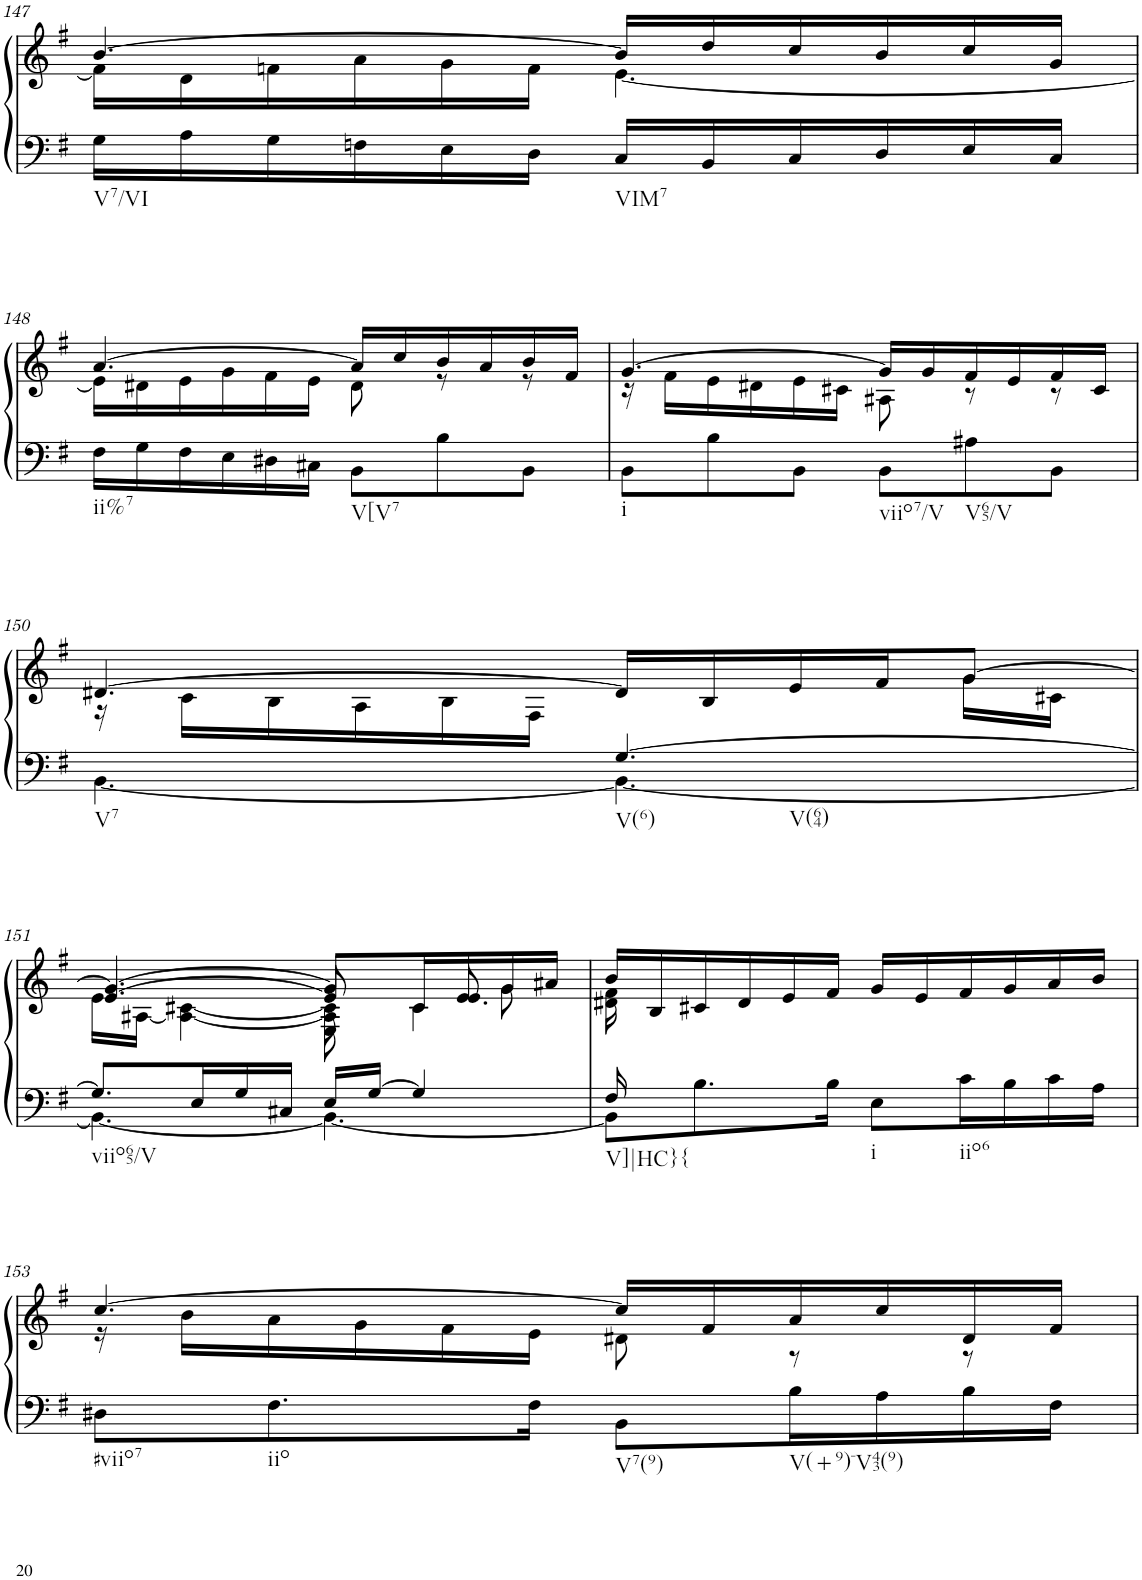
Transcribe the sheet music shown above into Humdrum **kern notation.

**kern	**kern
*part1	*part1
*staff2	*staff1
*I"unbenannt9	*
!!LO:PB:g=z
*clefF4	*clefG2
*k[f#]	*k[f#]
*M6/8	*M6/8
=147	=147
*	*^
!LO:TX:b:t=V7/VI	!	!
16G\LL	[4.b/	16f#\LL]
16A\	.	16d\
16G\	.	16fn\
16Fn\	.	16a\
16E\	.	16g\
16D\JJ	.	16f\JJ
!LO:TX:b:t=VIM7	!	!
16C/LL	16b/LL]	[4.e\
16BB/	16dd/	.
16C/	16cc/	.
16D/	16b/	.
16E/	16cc/	.
16C/JJ	16g/JJ	.
!!LO:LB:g=z	!!
=148	=148	=148
!LO:TX:b:t=ii%7	!	!
16F#\LL	[4.a/	16e\LL]
16G\	.	16d#X\
16F#\	.	16e\
16E\	.	16g\
16D#X\	.	16f#\
16C#X\JJ	.	16e\JJ
!LO:TX:b:t=V[V7	!	!
8BB\L	16a/LL]	8d#\
.	16cc/	.
8B\	16b/	8r
.	16a/	.
8BB\J	16b/	8r
.	16f#/JJ	.
=149	=149	=149
!LO:TX:b:t=i	!	!
8BB\L	[4.g/	16r
.	.	16f#\LL
8B\	.	16e\
.	.	16d#X\
8BB\J	.	16e\
.	.	16c#X\JJ
!LO:TX:b:t=viio7/V	!	!
8BB\L	16g/LL]	8A#X\
.	16g/	.
!LO:TX:b:t=V65/V	!	!
8A#X\	16f#/	8r
.	16e/	.
8BB\J	16f#/	8r
.	16c#/JJ	.
!!LO:LB:g=z	!!
=150	=150	=150
*^	*	*
!LO:TX:b:t=V7	!	!	!
4.ryy	[4.BB\	[4.d#X/	16r
.	.	.	16c\LL
.	.	.	16B\
.	.	.	16A\
.	.	.	16B\
.	.	.	16F#\JJ
!LO:TX:b:t=V(6)	!	!	!
!LO:TX:b:t=V(64)	!	!	!
[4.G/	4.BB\_	16d#/LL]	4ryy
.	.	16B/	.
.	.	16e/	.
.	.	16f#/J	.
.	.	[8g/J	16g\LL
.	.	.	16c#X\JJ
!!LO:LB:g=z
=151	=151	=151	=151
*	*	*^	*^
!LO:TX:b:t=viio65/V	!	!	!	!	!
8.G/L]	4.BB\_	4.g/_	16e\LL	[4.e/	4.ryy
.	.	.	[16A#X\JJ	.	.
.	.	.	4A#\_ [4c#X\	.	.
16E/L	.	.	.	.	.
16G/	.	.	.	.	.
16C#X/JJ	.	.	.	.	.
16E/LL	4.BB\_	8g/L]	8A#\] 8c#\]	8e/]	8E\
[16G/JJ	.	.	.	.	.
4G/]	.	16c#/L	4c#\	16ryy	8ryy
.	.	16e/	.	8.e/	.
.	.	16g/	.	.	8g\
.	.	16a#X/JJ	.	.	.
*	*	*	*v	*v	*v
=152	=152	=152	=152
!LO:TX:b:t=V]|HC}{	!	!	!
16F#/	8BB\L]	16b/LL	16d#X\ 16f#\
16ryy	.	16B/	2ryy
8ryy	8.B\	16c#X/	.
.	.	16d#/	.
!LO:TX:b:t=i	!	!	!
4ryy	.	16e/	.
.	16B\Jk	16f#/JJ	.
.	8E\L	16g/LL	.
.	.	16e/	.
!LO:TX:b:t=iio6	!	!	!
4ryy	16c\L	16f#/	.
.	16B\	16g/	8.ryy
.	16c\	16a/	.
.	16A\JJ	16b/JJ	.
!!LO:LB:g=z	!!
=153	=153	=153	=153
!LO:TX:b:t=#viio7	!	!	!
*v	*v	*	*
8D#X\L	[4.cc/	16r
.	.	16b\LL
!LO:TX:b:t=iio	!	!
8.F#\	.	16a\
.	.	16g\
.	.	16f#\
16F#\Jk	.	16e\JJ
!LO:TX:b:t=V7(9)	!	!
8BB\L	16cc/LL]	8d#X\
.	16f#/	.
!LO:TX:b:t=V(+9)-V43(9)	!	!
16B\L	16a/	8r
16A\	16cc/	.
16B\	16d#/	8r
16F#\JJ	16f#/JJ	.
*	*v	*v
=	=
*-	*-
